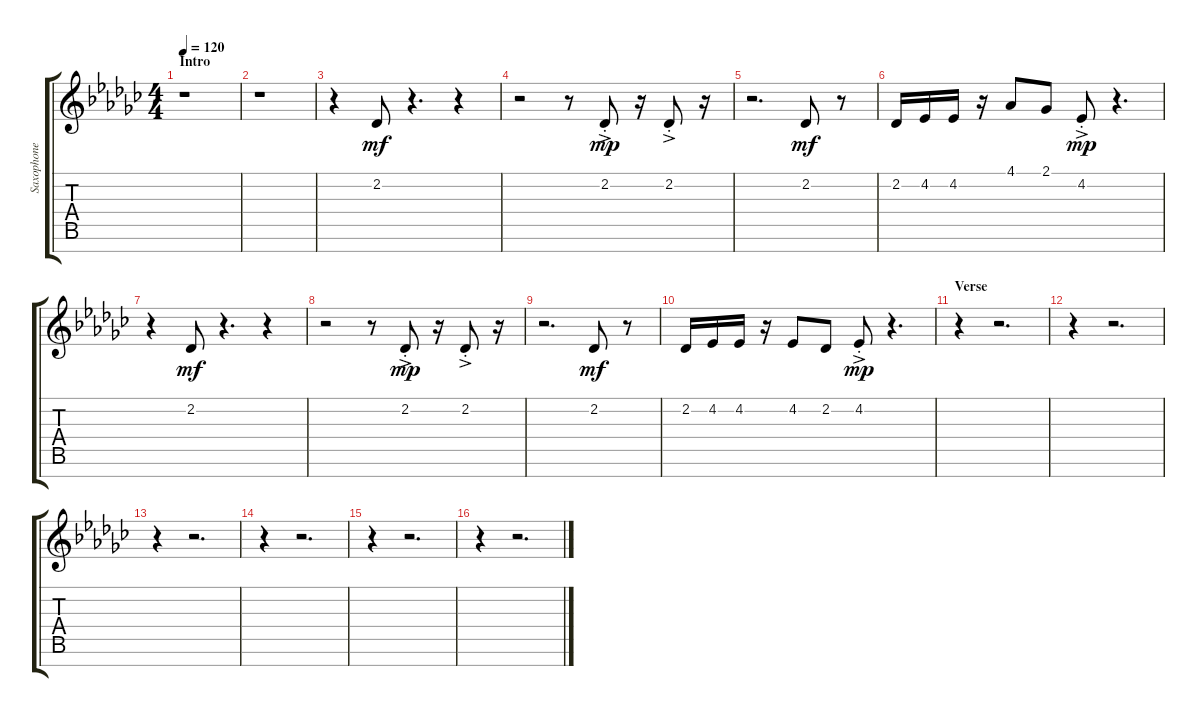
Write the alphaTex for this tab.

\track ("Saxophone : Tenor in Bb" "Saxophone ") {instrument tenorsax}
\staff {score tabs}
\tuning (E4 B3 G3 D3 A2 E2 B1) {hide}
\ts (4 4)
\section ("" "Intro")
\tempo 120
\clef g2
\ks ebminor
r.1{dy mf instrument tenorsax} |
r.1 |
r.4 2.2.8 r.4{d} r.4 |
r.2 r.8 2.2{ac st}.8{dy mp} r.16 2.2{ac st}.8 r.16 |
r.2{d} 2.2.8{dy mf} r.8 |
2.2.16 4.2.16 4.2.16 r.16 4.1.8 2.1.8 4.2{ac st}.8{dy mp} r.4{d} |
r.4 2.2.8{dy mf} r.4{d} r.4 |
r.2 r.8 2.2{ac st}.8{dy mp} r.16 2.2{ac st}.8 r.16 |
r.2{d} 2.2.8{dy mf} r.8 |
2.2.16 4.2.16 4.2.16 r.16 4.2.8 2.2.8 4.2{ac st}.8{dy mp} r.4{d} |
\section ("" "Verse")
r.4 r.2{d} |
r.4 r.2{d} |
r.4 r.2{d} |
r.4 r.2{d} |
r.4 r.2{d} |
r.4 r.2{d}
